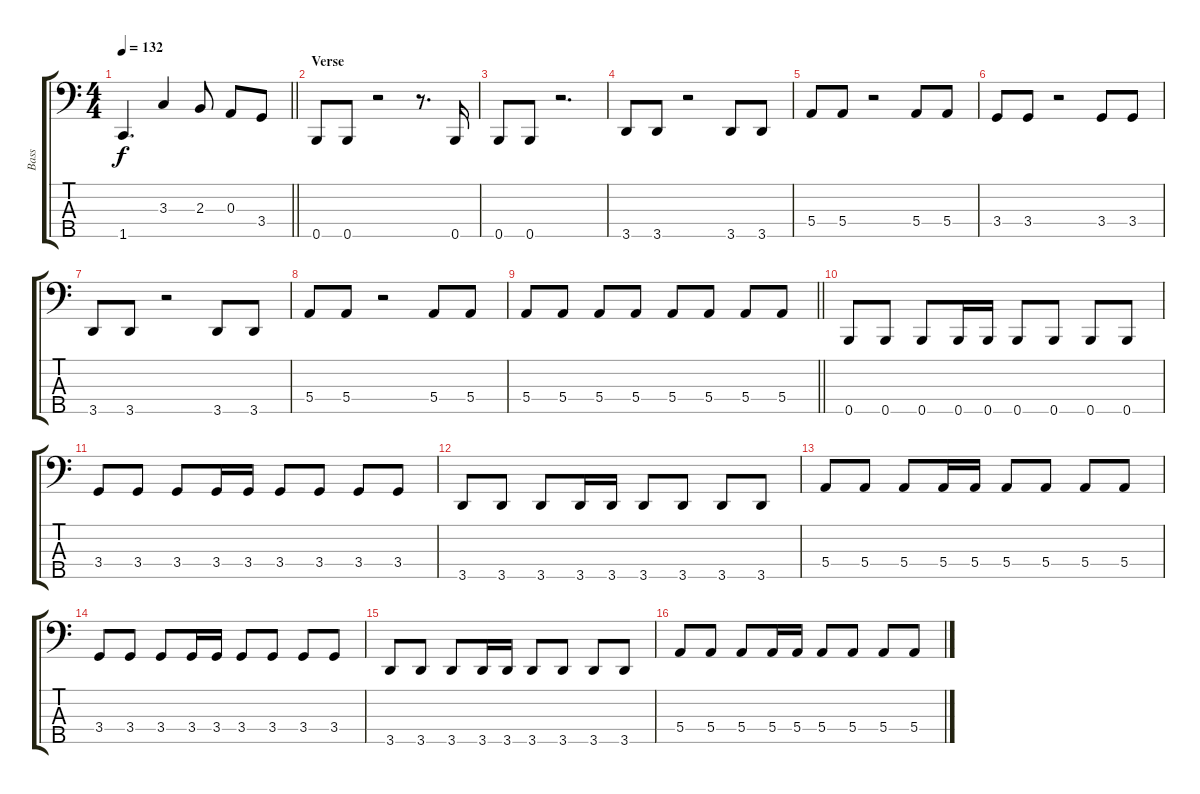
\track ("Bass" "Bass") {instrument electricbassfinger}
\staff {score tabs}
\tuning (G2 D2 A1 E1 B0) {hide}
\ts (4 4)
\tempo 132
\clef f4
\barLineRight lightlight
\ks c
1.5.4{d dy f} 3.3.4 2.3.8 0.3.8 3.4.8 |
\section ("" "Verse ")
0.5.8 0.5.8 r.2 r.8{d} 0.5.16 |
0.5.8 0.5.8 r.2{d} |
3.5.8 3.5.8 r.2 3.5.8 3.5.8 |
5.4.8 5.4.8 r.2 5.4.8 5.4.8 |
3.4.8 3.4.8 r.2 3.4.8 3.4.8 |
3.5.8 3.5.8 r.2 3.5.8 3.5.8 |
5.4.8 5.4.8 r.2 5.4.8 5.4.8 |
\barLineRight lightlight
5.4.8 5.4.8 5.4.8 5.4.8 5.4.8 5.4.8 5.4.8 5.4.8 |
\section ("" "")
0.5.8 0.5.8 0.5.8 0.5.16 0.5.16 0.5.8 0.5.8 0.5.8 0.5.8 |
3.4.8 3.4.8 3.4.8 3.4.16 3.4.16 3.4.8 3.4.8 3.4.8 3.4.8 |
3.5.8 3.5.8 3.5.8 3.5.16 3.5.16 3.5.8 3.5.8 3.5.8 3.5.8 |
5.4.8 5.4.8 5.4.8 5.4.16 5.4.16 5.4.8 5.4.8 5.4.8 5.4.8 |
3.4.8 3.4.8 3.4.8 3.4.16 3.4.16 3.4.8 3.4.8 3.4.8 3.4.8 |
3.5.8 3.5.8 3.5.8 3.5.16 3.5.16 3.5.8 3.5.8 3.5.8 3.5.8 |
5.4.8 5.4.8 5.4.8 5.4.16 5.4.16 5.4.8 5.4.8 5.4.8 5.4.8
